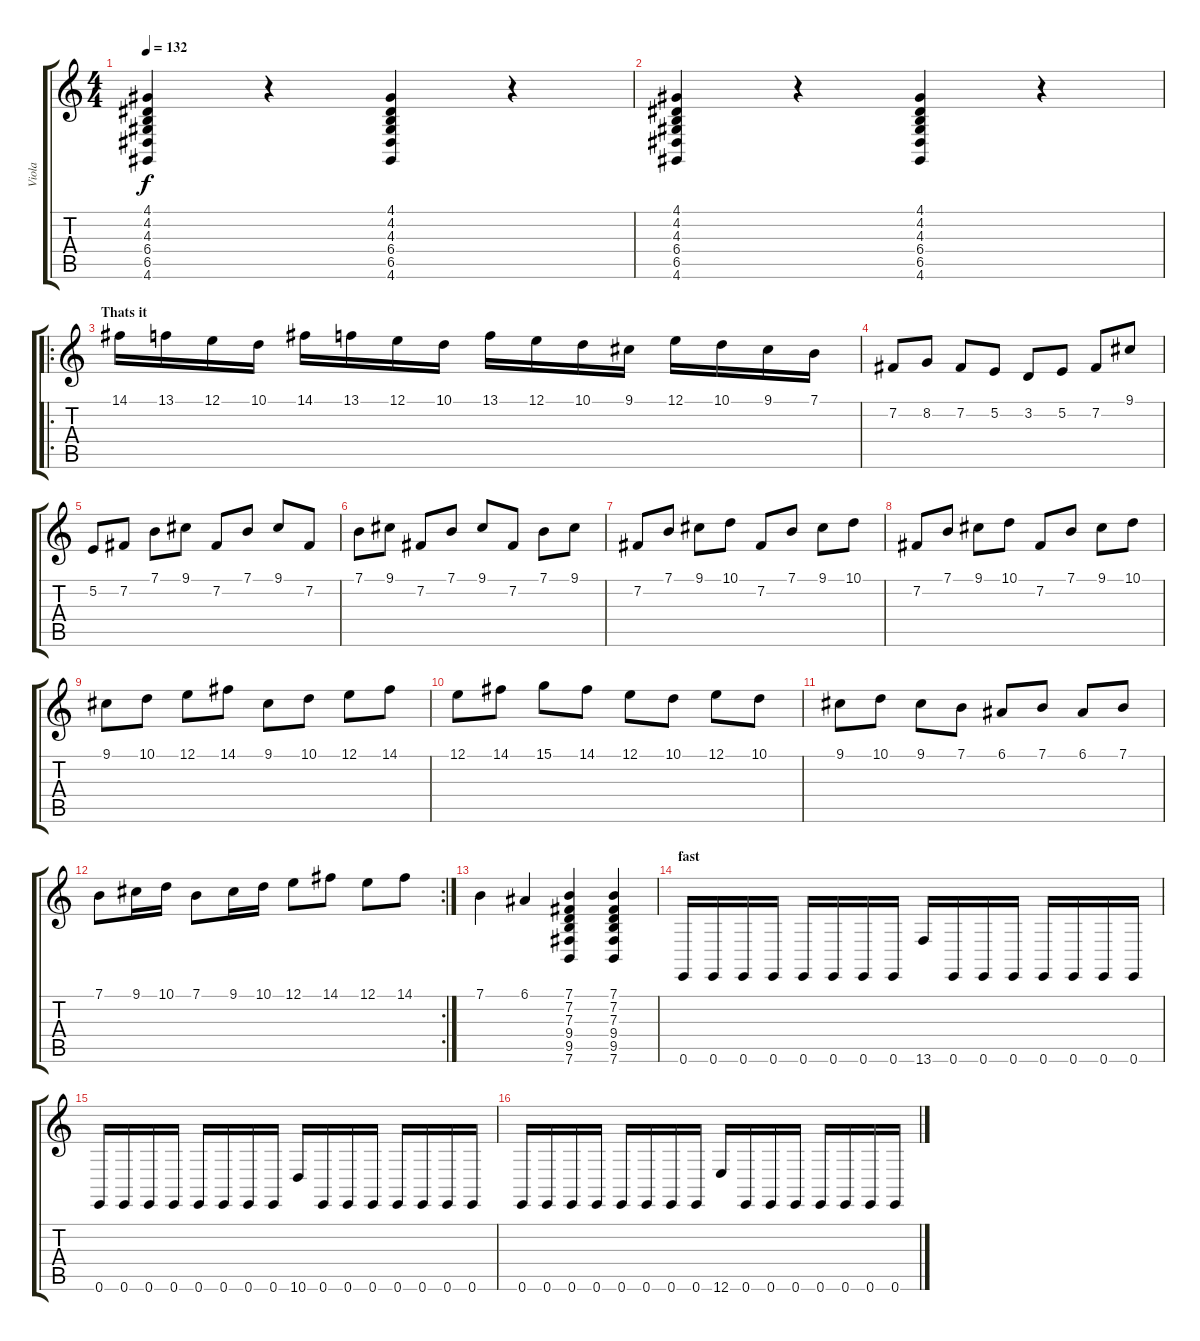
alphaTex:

\track ("Viola" "Viola") {instrument viola}
\staff {score tabs}
\tuning (E4 B3 G3 D3 A2 E2) {hide}
\ts (4 4)
\tempo 132
\clef g2
\ks c
(4.1 4.2 4.3 6.4 6.5 4.6).4{dy f} r.4 (4.1 4.2 4.3 6.4 6.5 4.6).4 r.4 |
(4.1 4.2 4.3 6.4 6.5 4.6).4 r.4 (4.1 4.2 4.3 6.4 6.5 4.6).4 r.4 |
\ro
\section ("" "Thats it")
14.1.16 13.1.16 12.1.16 10.1.16 14.1.16 13.1.16 12.1.16 10.1.16 13.1.16 12.1.16 10.1.16 9.1.16 12.1.16 10.1.16 9.1.16 7.1.16 |
7.2.8 8.2.8 7.2.8 5.2.8 3.2.8 5.2.8 7.2.8 9.1.8 |
5.2.8 7.2.8 7.1.8 9.1.8 7.2.8 7.1.8 9.1.8 7.2.8 |
7.1.8 9.1.8 7.2.8 7.1.8 9.1.8 7.2.8 7.1.8 9.1.8 |
7.2.8 7.1.8 9.1.8 10.1.8 7.2.8 7.1.8 9.1.8 10.1.8 |
7.2.8 7.1.8 9.1.8 10.1.8 7.2.8 7.1.8 9.1.8 10.1.8 |
9.1.8 10.1.8 12.1.8 14.1.8 9.1.8 10.1.8 12.1.8 14.1.8 |
12.1.8 14.1.8 15.1.8 14.1.8 12.1.8 10.1.8 12.1.8 10.1.8 |
9.1.8 10.1.8 9.1.8 7.1.8 6.1.8 7.1.8 6.1.8 7.1.8 |
\rc 2
7.1.8 9.1.16 10.1.16 7.1.8 9.1.16 10.1.16 12.1.8 14.1.8 12.1.8 14.1.8 |
7.1.4 6.1.4 (7.1 7.2 7.3 9.4 9.5 7.6).4 (7.1 7.2 7.3 9.4 9.5 7.6).4 |
\section ("" "fast")
0.6.16 0.6.16 0.6.16 0.6.16 0.6.16 0.6.16 0.6.16 0.6.16 13.6.16 0.6.16 0.6.16 0.6.16 0.6.16 0.6.16 0.6.16 0.6.16 |
0.6.16 0.6.16 0.6.16 0.6.16 0.6.16 0.6.16 0.6.16 0.6.16 10.6.16 0.6.16 0.6.16 0.6.16 0.6.16 0.6.16 0.6.16 0.6.16 |
0.6.16 0.6.16 0.6.16 0.6.16 0.6.16 0.6.16 0.6.16 0.6.16 12.6.16 0.6.16 0.6.16 0.6.16 0.6.16 0.6.16 0.6.16 0.6.16
